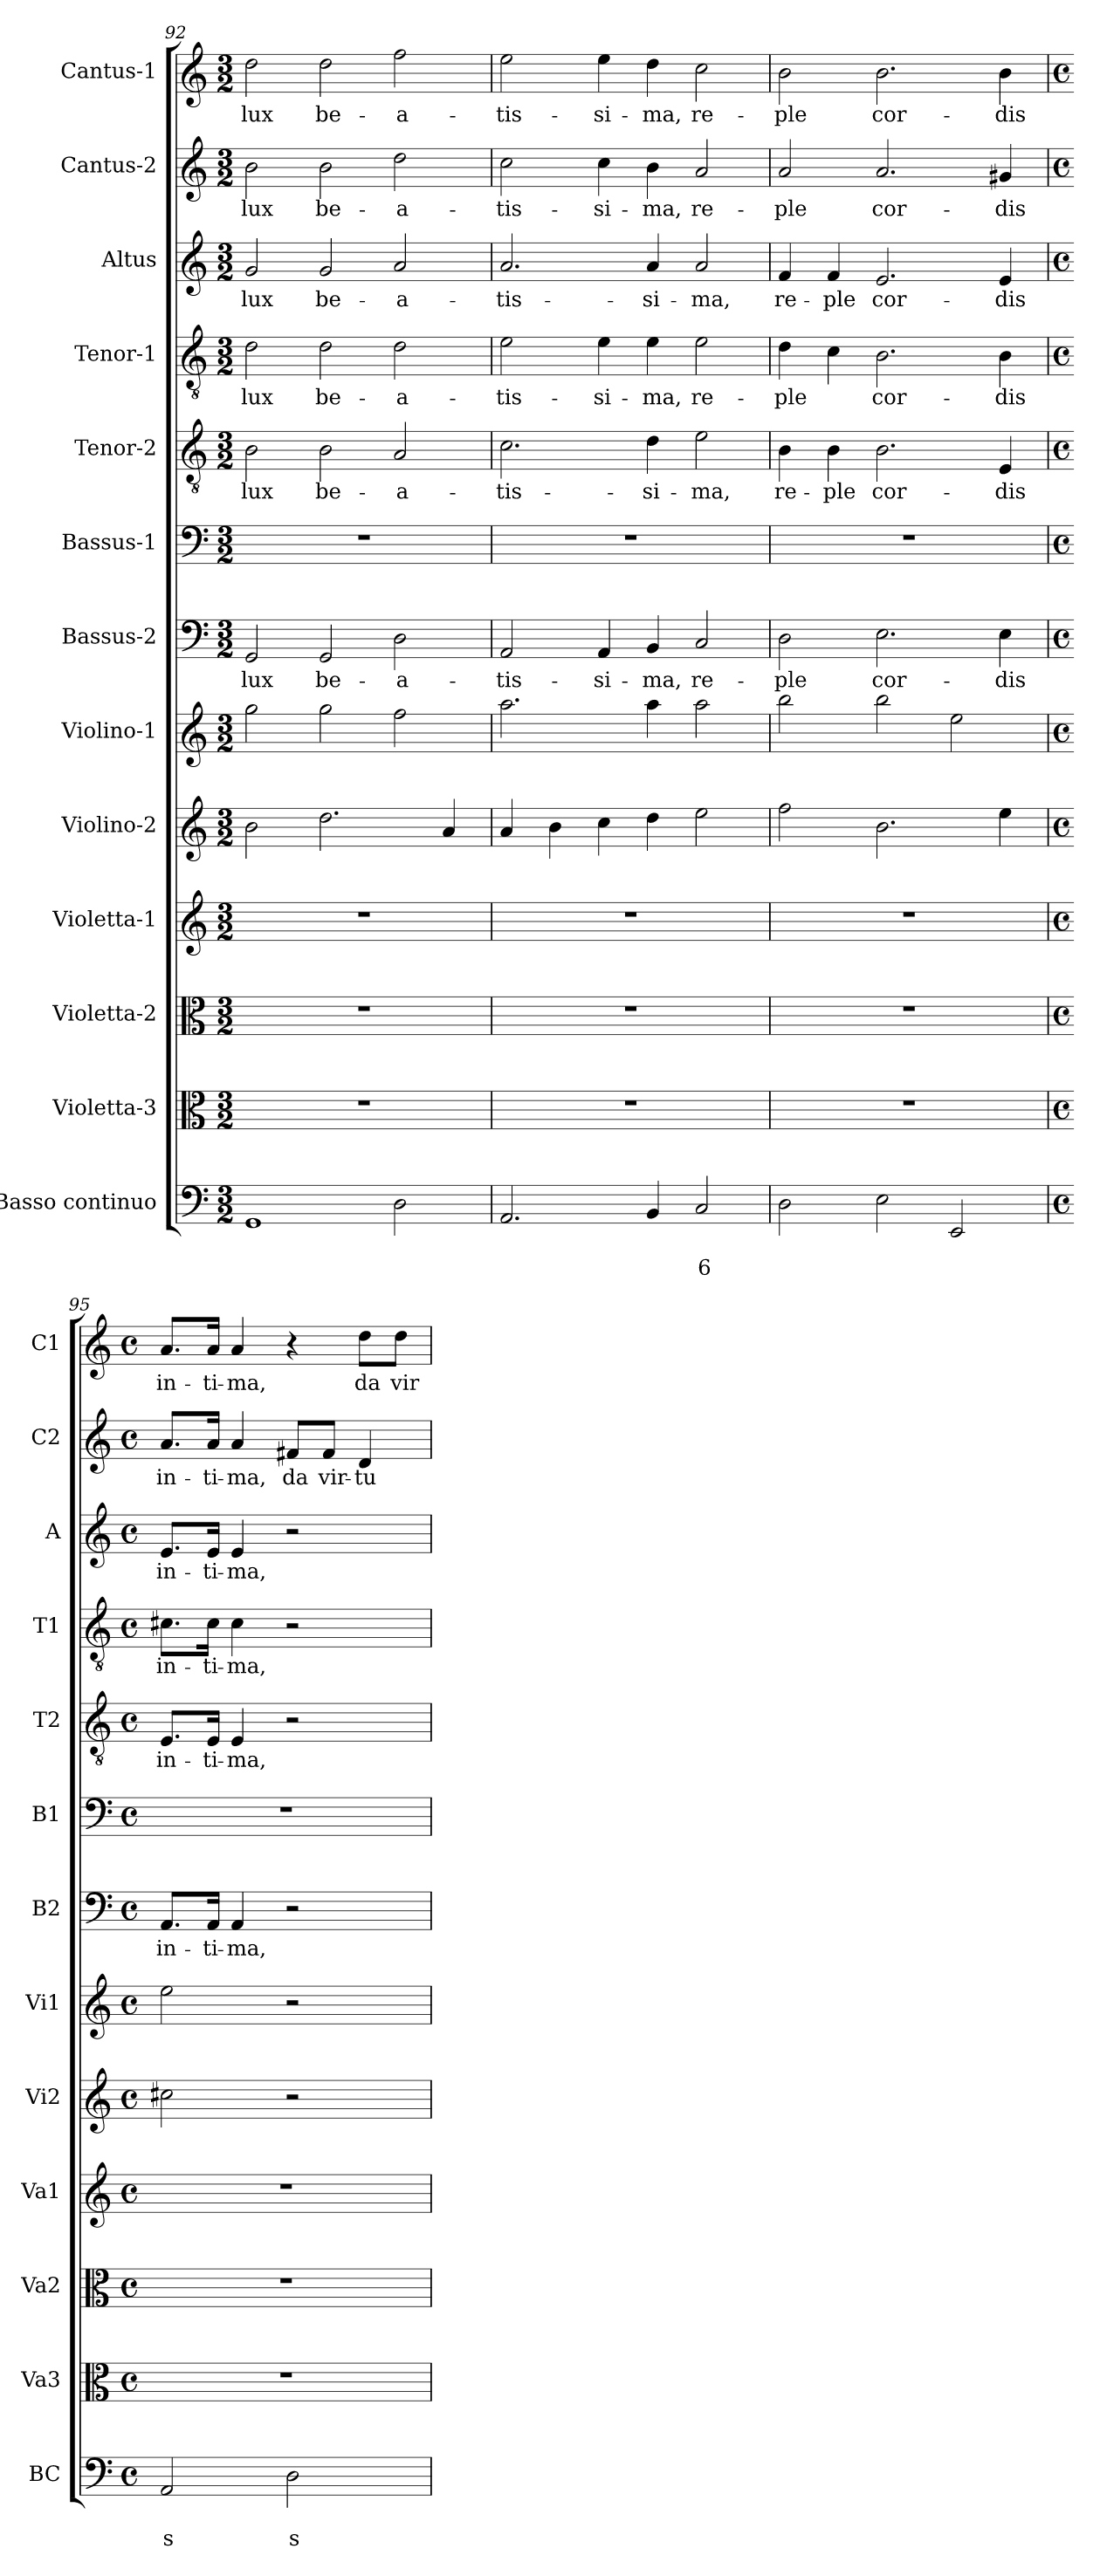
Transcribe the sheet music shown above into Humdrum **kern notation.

**kern	**text	**text	**kern	**kern	**kern	**kern	**kern	**kern	**text	**kern	**kern	**text	**kern	**text	**kern	**text	**kern	**text	**kern	**text
*part13	*part13	*part13	*part12	*part11	*part10	*part9	*part8	*part7	*part7	*part6	*part5	*part5	*part4	*part4	*part3	*part3	*part2	*part2	*part1	*part1
*staff13	*staff13	*staff13	*staff12	*staff11	*staff10	*staff9	*staff8	*staff7	*staff7	*staff6	*staff5	*staff5	*staff4	*staff4	*staff3	*staff3	*staff2	*staff2	*staff1	*staff1
*I"Basso continuo	*	*	*I"Violetta-3	*I"Violetta-2	*I"Violetta-1	*I"Violino-2	*I"Violino-1	*I"Bassus-2	*	*I"Bassus-1	*I"Tenor-2	*	*I"Tenor-1	*	*I"Altus	*	*I"Cantus-2	*	*I"Cantus-1	*
*I'BC	*	*	*I'Va3	*I'Va2	*I'Va1	*I'Vi2	*I'Vi1	*I'B2	*	*I'B1	*I'T2	*	*I'T1	*	*I'A	*	*I'C2	*	*I'C1	*
*clefF4	*	*	*clefC3	*clefC3	*clefG2	*clefG2	*clefG2	*clefF4	*	*clefF4	*clefGv2	*	*clefGv2	*	*clefG2	*	*clefG2	*	*clefG2	*
*k[]	*	*	*k[]	*k[]	*k[]	*k[]	*k[]	*k[]	*	*k[]	*k[]	*	*k[]	*	*k[]	*	*k[]	*	*k[]	*
*C:	*	*	*C:	*C:	*C:	*C:	*C:	*C:	*	*C:	*C:	*	*C:	*	*C:	*	*C:	*	*C:	*
*M3/2	*	*	*M3/2	*M3/2	*M3/2	*M3/2	*M3/2	*M3/2	*	*M3/2	*M3/2	*	*M3/2	*	*M3/2	*	*M3/2	*	*M3/2	*
=92	=92	=92	=92	=92	=92	=92	=92	=92	=92	=92	=92	=92	=92	=92	=92	=92	=92	=92	=92	=92
!	!	!	!	!	!	!	!	!	!LO:LY:b	!	!	!LO:LY:b	!	!LO:LY:b	!	!LO:LY:b	!	!LO:LY:b	!	!LO:LY:b
1GG	.	.	1.r	1.r	1.r	2b\	2gg\	2GG/	lux	1.r	2B\	lux	2d\	lux	2g/	lux	2b\	lux	2dd\	lux
!	!	!	!	!	!	!	!	!	!LO:LY:b	!	!	!LO:LY:b	!	!LO:LY:b	!	!LO:LY:b	!	!LO:LY:b	!	!LO:LY:b
.	.	.	.	.	.	2.dd\	2gg\	2GG/	be-	.	2B\	be-	2d\	be-	2g/	be-	2b\	be-	2dd\	be-
!	!	!	!	!	!	!	!	!	!LO:LY:b	!	!	!LO:LY:b	!	!LO:LY:b	!	!LO:LY:b	!	!LO:LY:b	!	!LO:LY:b
2D\	.	.	.	.	.	.	2ff\	2D\	-a-	.	2A/	-a-	2d\	-a-	2a/	-a-	2dd\	-a-	2ff\	-a-
.	.	.	.	.	.	4a/	.	.	.	.	.	.	.	.	.	.	.	.	.	.
=93	=93	=93	=93	=93	=93	=93	=93	=93	=93	=93	=93	=93	=93	=93	=93	=93	=93	=93	=93	=93
!	!	!	!	!	!	!	!	!	!LO:LY:b	!	!	!LO:LY:b	!	!LO:LY:b	!	!LO:LY:b	!	!LO:LY:b	!	!LO:LY:b
2.AA/	.	.	1.r	1.r	1.r	4a/	2.aa\	2AA/	-tis-	1.r	2.c\	-tis-	2e\	-tis-	2.a/	-tis-	2cc\	-tis-	2ee\	-tis-
.	.	.	.	.	.	4b\	.	.	.	.	.	.	.	.	.	.	.	.	.	.
!	!	!	!	!	!	!	!	!	!LO:LY:b	!	!	!	!	!LO:LY:b	!	!	!	!LO:LY:b	!	!LO:LY:b
.	.	.	.	.	.	4cc\	.	4AA/	-si-	.	.	.	4e\	-si-	.	.	4cc\	-si-	4ee\	-si-
!	!	!	!	!	!	!	!	!	!LO:LY:b	!	!	!LO:LY:b	!	!LO:LY:b	!	!LO:LY:b	!	!LO:LY:b	!	!LO:LY:b
4BB/	.	.	.	.	.	4dd\	4aa\	4BB/	-ma,	.	4d\	-si-	4e\	-ma,	4a/	-si-	4b\	-ma,	4dd\	-ma,
!	!	!LO:LY:b	!	!	!	!	!	!	!LO:LY:b	!	!	!LO:LY:b	!	!LO:LY:b	!	!LO:LY:b	!	!LO:LY:b	!	!LO:LY:b
2C/	.	6	.	.	.	2ee\	2aa\	2C/	re-	.	2e\	-ma,	2e\	re-	2a/	-ma,	2a/	re-	2cc\	re-
=94	=94	=94	=94	=94	=94	=94	=94	=94	=94	=94	=94	=94	=94	=94	=94	=94	=94	=94	=94	=94
!	!	!	!	!	!	!	!	!	!LO:LY:b	!	!	!LO:LY:b	!	!LO:LY:b	!	!LO:LY:b	!	!LO:LY:b	!	!LO:LY:b
2D\	.	.	1.r	1.r	1.r	2ff\	2bb\	2D\	-ple	1.r	4B\	re-	4d\	-ple	4f/	re-	2a/	-ple	2b\	-ple
!	!	!	!	!	!	!	!	!	!	!	!	!LO:LY:b	!	!	!	!LO:LY:b	!	!	!	!
.	.	.	.	.	.	.	.	.	.	.	4B\	-ple	4c\	.	4f/	-ple	.	.	.	.
!	!	!	!	!	!	!	!	!	!LO:LY:b	!	!	!LO:LY:b	!	!LO:LY:b	!	!LO:LY:b	!	!LO:LY:b	!	!LO:LY:b
2E\	.	.	.	.	.	2.b\	2bb\	2.E\	cor-	.	2.B\	cor-	2.B\	cor-	2.e/	cor-	2.a/	cor-	2.b\	cor-
2EE/	.	.	.	.	.	.	2ee\	.	.	.	.	.	.	.	.	.	.	.	.	.
!	!	!	!	!	!	!	!	!	!LO:LY:b	!	!	!LO:LY:b	!	!LO:LY:b	!	!LO:LY:b	!	!LO:LY:b	!	!LO:LY:b
.	.	.	.	.	.	4ee\	.	4E\	-dis	.	4E/	-dis	4B\	-dis	4e/	-dis	4g#X/	-dis	4b\	-dis
=95	=95	=95	=95	=95	=95	=95	=95	=95	=95	=95	=95	=95	=95	=95	=95	=95	=95	=95	=95	=95
*M4/4	*	*	*M4/4	*M4/4	*M4/4	*M4/4	*M4/4	*M4/4	*	*M4/4	*M4/4	*	*M4/4	*	*M4/4	*	*M4/4	*	*M4/4	*
*met(c)	*	*	*met(c)	*met(c)	*met(c)	*met(c)	*met(c)	*met(c)	*	*met(c)	*met(c)	*	*met(c)	*	*met(c)	*	*met(c)	*	*met(c)	*
!	!	!LO:LY:b	!	!	!	!	!	!	!LO:LY:b	!	!	!LO:LY:b	!	!LO:LY:b	!	!LO:LY:b	!	!LO:LY:b	!	!LO:LY:b
2AA/	.	s	1r	1r	1r	2cc#X\	2ee\	8.AA/L	in-	1r	8.E/L	in-	8.c#X\L	in-	8.e/L	in-	8.a/L	in-	8.a/L	in-
!	!	!	!	!	!	!	!	!	!LO:LY:b	!	!	!LO:LY:b	!	!LO:LY:b	!	!LO:LY:b	!	!LO:LY:b	!	!LO:LY:b
.	.	.	.	.	.	.	.	16AA/Jk	-ti-	.	16E/Jk	-ti-	16c#\Jk	-ti-	16e/Jk	-ti-	16a/Jk	-ti-	16a/Jk	-ti-
!	!	!	!	!	!	!	!	!	!LO:LY:b	!	!	!LO:LY:b	!	!LO:LY:b	!	!LO:LY:b	!	!LO:LY:b	!	!LO:LY:b
.	.	.	.	.	.	.	.	4AA/	-ma,	.	4E/	-ma,	4c#\	-ma,	4e/	-ma,	4a/	-ma,	4a/	-ma,
!	!	!LO:LY:b	!	!	!	!	!	!	!	!	!	!	!	!	!	!	!	!LO:LY:b	!	!
2D\	.	s	.	.	.	2r	2r	2r	.	.	2r	.	2r	.	2r	.	8f#X/L	da	4r	.
!	!	!	!	!	!	!	!	!	!	!	!	!	!	!	!	!	!	!LO:LY:b	!	!
.	.	.	.	.	.	.	.	.	.	.	.	.	.	.	.	.	8f#/J	vir-	.	.
!	!	!	!	!	!	!	!	!	!	!	!	!	!	!	!	!	!	!LO:LY:b	!	!LO:LY:b
.	.	.	.	.	.	.	.	.	.	.	.	.	.	.	.	.	4d/	-tu-	8dd\L	da
!	!	!	!	!	!	!	!	!	!	!	!	!	!	!	!	!	!	!	!	!LO:LY:b
.	.	.	.	.	.	.	.	.	.	.	.	.	.	.	.	.	.	.	8dd\J	vir-
=	=	=	=	=	=	=	=	=	=	=	=	=	=	=	=	=	=	=	=	=
*-	*-	*-	*-	*-	*-	*-	*-	*-	*-	*-	*-	*-	*-	*-	*-	*-	*-	*-	*-	*-
